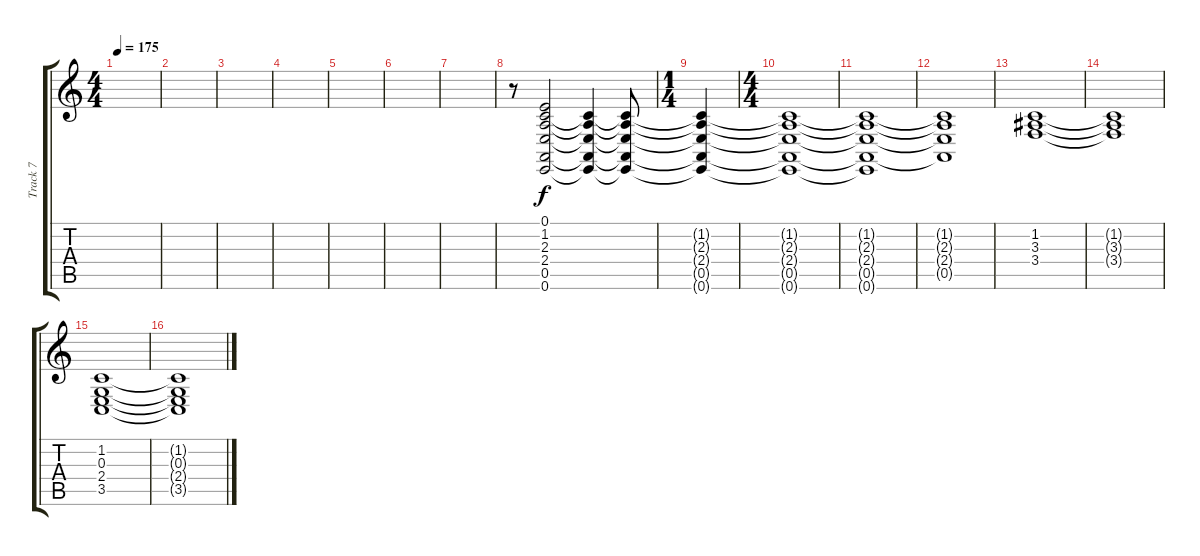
\track ("Track 7" "Track 7") {instrument pad4choir}
\staff {score tabs}
\tuning (E4 B3 G3 D3 A2 E2) {hide}
\ts (4 4)
\tempo 175
\clef g2
\ks c
|
|
|
|
|
|
|
r.8 (0.1 1.2 2.3 2.4 0.5 0.6).2 (1.2{t} 2.3{t} 2.4{t} 0.5{t} 0.6{t}).4 (1.2{t} 2.3{t} 2.4{t} 0.5{t} 0.6{t}).8 |
\ts (1 4)
(1.2{t} 2.3{t} 2.4{t} 0.5{t} 0.6{t}).4 |
\ts (4 4)
(1.2{t} 2.3{t} 2.4{t} 0.5{t} 0.6{t}).1 |
(1.2{t} 2.3{t} 2.4{t} 0.5{t} 0.6{t}).1 |
(1.2{t} 2.3{t} 2.4{t} 0.5{t}).1 |
(1.2 3.3 3.4).1 |
(1.2{t} 3.3{t} 3.4{t}).1 |
(1.2 0.3 2.4 3.5).1 |
(1.2{t} 0.3{t} 2.4{t} 3.5{t}).1
